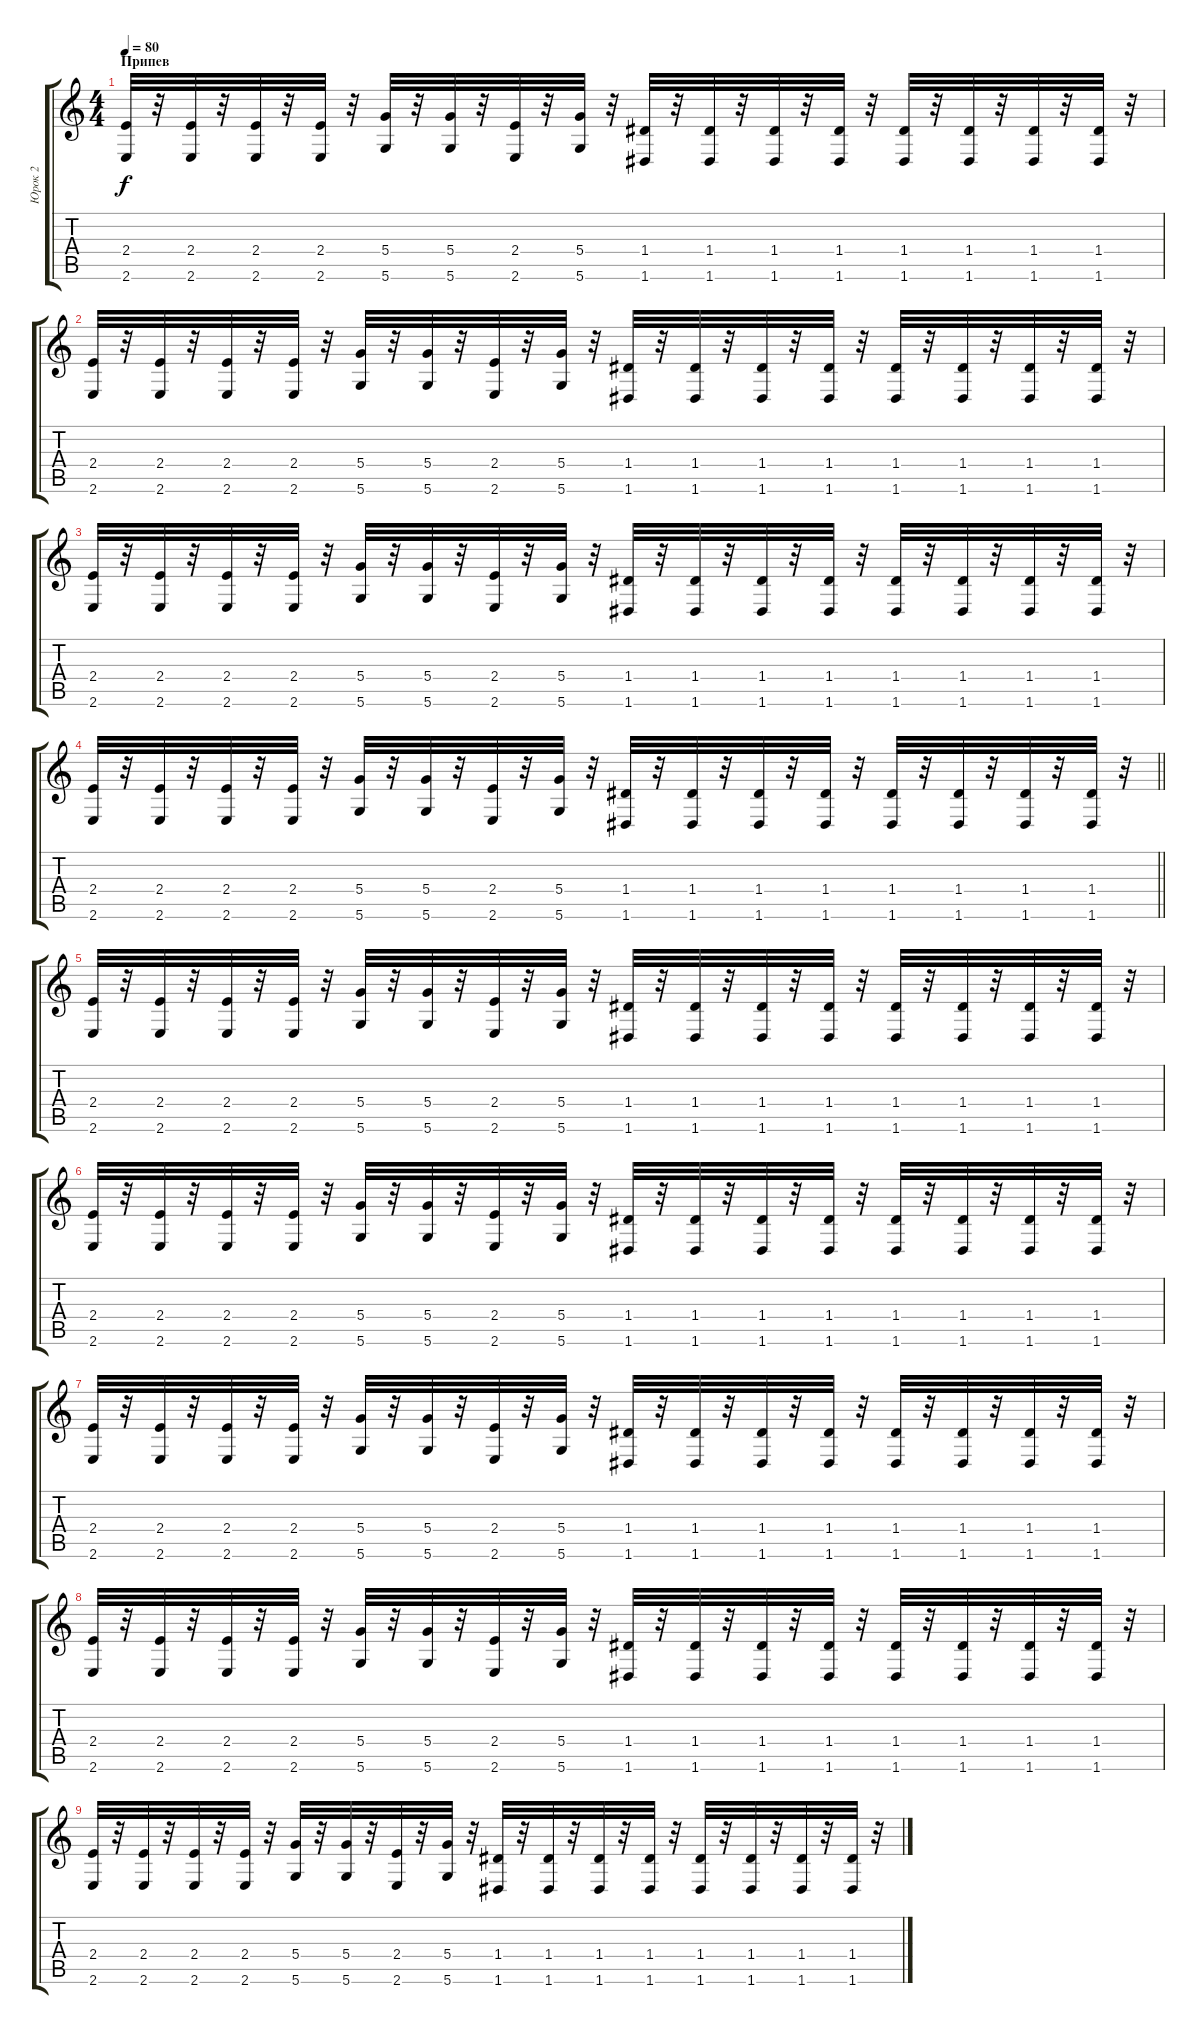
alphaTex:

\track ("Юрок 2" "Юрок 2") {instrument stringensemble2}
\staff {score tabs}
\tuning (E5 B4 G4 D4 A3 D3) {hide}
\ts (4 4)
\section ("" "Припев")
\tempo 80
\clef g2
\ks c
(2.4 2.6).32{dy f} r.32 (2.4 2.6).32 r.32 (2.4 2.6).32 r.32 (2.4 2.6).32 r.32 (5.4 5.6).32 r.32 (5.4 5.6).32 r.32 (2.4 2.6).32 r.32 (5.4 5.6).32 r.32 (1.4 1.6).32 r.32 (1.4 1.6).32 r.32 (1.4 1.6).32 r.32 (1.4 1.6).32 r.32 (1.4 1.6).32 r.32 (1.4 1.6).32 r.32 (1.4 1.6).32 r.32 (1.4 1.6).32 r.32 |
(2.4 2.6).32 r.32 (2.4 2.6).32 r.32 (2.4 2.6).32 r.32 (2.4 2.6).32 r.32 (5.4 5.6).32 r.32 (5.4 5.6).32 r.32 (2.4 2.6).32 r.32 (5.4 5.6).32 r.32 (1.4 1.6).32 r.32 (1.4 1.6).32 r.32 (1.4 1.6).32 r.32 (1.4 1.6).32 r.32 (1.4 1.6).32 r.32 (1.4 1.6).32 r.32 (1.4 1.6).32 r.32 (1.4 1.6).32 r.32 |
(2.4 2.6).32 r.32 (2.4 2.6).32 r.32 (2.4 2.6).32 r.32 (2.4 2.6).32 r.32 (5.4 5.6).32 r.32 (5.4 5.6).32 r.32 (2.4 2.6).32 r.32 (5.4 5.6).32 r.32 (1.4 1.6).32 r.32 (1.4 1.6).32 r.32 (1.4 1.6).32 r.32 (1.4 1.6).32 r.32 (1.4 1.6).32 r.32 (1.4 1.6).32 r.32 (1.4 1.6).32 r.32 (1.4 1.6).32 r.32 |
\barLineRight lightlight
(2.4 2.6).32 r.32 (2.4 2.6).32 r.32 (2.4 2.6).32 r.32 (2.4 2.6).32 r.32 (5.4 5.6).32 r.32 (5.4 5.6).32 r.32 (2.4 2.6).32 r.32 (5.4 5.6).32 r.32 (1.4 1.6).32 r.32 (1.4 1.6).32 r.32 (1.4 1.6).32 r.32 (1.4 1.6).32 r.32 (1.4 1.6).32 r.32 (1.4 1.6).32 r.32 (1.4 1.6).32 r.32 (1.4 1.6).32 r.32 |
(2.4 2.6).32 r.32 (2.4 2.6).32 r.32 (2.4 2.6).32 r.32 (2.4 2.6).32 r.32 (5.4 5.6).32 r.32 (5.4 5.6).32 r.32 (2.4 2.6).32 r.32 (5.4 5.6).32 r.32 (1.4 1.6).32 r.32 (1.4 1.6).32 r.32 (1.4 1.6).32 r.32 (1.4 1.6).32 r.32 (1.4 1.6).32 r.32 (1.4 1.6).32 r.32 (1.4 1.6).32 r.32 (1.4 1.6).32 r.32 |
(2.4 2.6).32 r.32 (2.4 2.6).32 r.32 (2.4 2.6).32 r.32 (2.4 2.6).32 r.32 (5.4 5.6).32 r.32 (5.4 5.6).32 r.32 (2.4 2.6).32 r.32 (5.4 5.6).32 r.32 (1.4 1.6).32 r.32 (1.4 1.6).32 r.32 (1.4 1.6).32 r.32 (1.4 1.6).32 r.32 (1.4 1.6).32 r.32 (1.4 1.6).32 r.32 (1.4 1.6).32 r.32 (1.4 1.6).32 r.32 |
(2.4 2.6).32 r.32 (2.4 2.6).32 r.32 (2.4 2.6).32 r.32 (2.4 2.6).32 r.32 (5.4 5.6).32 r.32 (5.4 5.6).32 r.32 (2.4 2.6).32 r.32 (5.4 5.6).32 r.32 (1.4 1.6).32 r.32 (1.4 1.6).32 r.32 (1.4 1.6).32 r.32 (1.4 1.6).32 r.32 (1.4 1.6).32 r.32 (1.4 1.6).32 r.32 (1.4 1.6).32 r.32 (1.4 1.6).32 r.32 |
(2.4 2.6).32 r.32 (2.4 2.6).32 r.32 (2.4 2.6).32 r.32 (2.4 2.6).32 r.32 (5.4 5.6).32 r.32 (5.4 5.6).32 r.32 (2.4 2.6).32 r.32 (5.4 5.6).32 r.32 (1.4 1.6).32 r.32 (1.4 1.6).32 r.32 (1.4 1.6).32 r.32 (1.4 1.6).32 r.32 (1.4 1.6).32 r.32 (1.4 1.6).32 r.32 (1.4 1.6).32 r.32 (1.4 1.6).32 r.32 |
(2.4 2.6).32 r.32 (2.4 2.6).32 r.32 (2.4 2.6).32 r.32 (2.4 2.6).32 r.32 (5.4 5.6).32 r.32 (5.4 5.6).32 r.32 (2.4 2.6).32 r.32 (5.4 5.6).32 r.32 (1.4 1.6).32 r.32 (1.4 1.6).32 r.32 (1.4 1.6).32 r.32 (1.4 1.6).32 r.32 (1.4 1.6).32 r.32 (1.4 1.6).32 r.32 (1.4 1.6).32 r.32 (1.4 1.6).32 r.32
